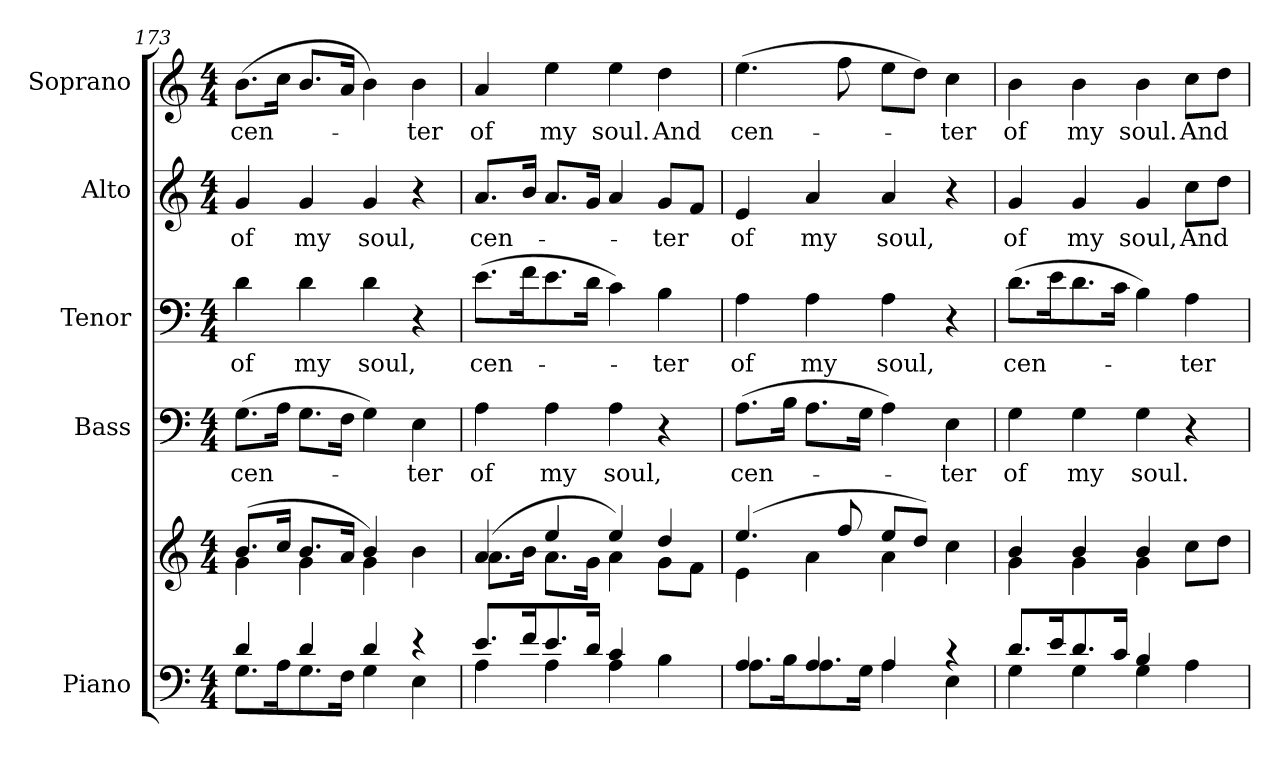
**kern	**kern	**kern	**text	**kern	**text	**kern	**text	**kern	**text
*part5	*part5	*part4	*part4	*part3	*part3	*part2	*part2	*part1	*part1
*staff6	*staff5	*staff4	*staff4	*staff3	*staff3	*staff2	*staff2	*staff1	*staff1
*I"Piano	*	*I"Bass	*	*I"Tenor	*	*I"Alto	*	*I"Soprano	*
*I'Pno.	*	*I'B.	*	*I'T.	*	*I'A.	*	*I'S.	*
!!LO:PB:g=z
*clefF4	*clefG2	*clefF4	*	*clefF4	*	*clefG2	*	*clefG2	*
*k[]	*k[]	*k[]	*	*k[]	*	*k[]	*	*k[]	*
*C:	*C:	*C:	*	*C:	*	*C:	*	*C:	*
*M4/4	*M4/4	*M4/4	*	*M4/4	*	*M4/4	*	*M4/4	*
=173	=173	=173	=173	=173	=173	=173	=173	=173	=173
*^	*^	*	*	*	*	*	*	*	*
!	!	!	!	!	!LO:LY:b:color=#000000	!	!	!	!	!	!
!	!	!	!	!	!	!	!LO:LY:b:color=#000000	!	!	!	!
!	!	!	!	!	!	!	!	!	!LO:LY:b:color=#000000	!	!
!	!	!	!	!	!	!	!	!	!	!	!LO:LY:b:color=#000000
4di/	8.Gi\L	(8.bi/L	4gi\	(8.Gi\L	cen-	4di\	of	4gi/	of	(8.bi\L	cen-
.	16Ai\K	16cci/Jk	.	16Ai\Jk	.	.	.	.	.	16cci\Jk	.
!	!	!	!	!	!	!	!LO:LY:b:color=#000000	!	!	!	!
!	!	!	!	!	!	!	!	!	!LO:LY:b:color=#000000	!	!
4di/	8.Gi\	8.bi/L	4gi\	8.Gi\L	.	4di\	my	4gi/	my	8.bi/L	.
.	16Fi\Jk	16ai/Jk	.	16Fi\Jk	.	.	.	.	.	16ai/Jk	.
!	!	!	!	!	!	!	!LO:LY:b:color=#000000	!	!	!	!
!	!	!	!	!	!	!	!	!	!LO:LY:b:color=#000000	!	!
4di/	4Gi\	4bi/)	4gi\	4Gi\)	.	4di\	soul,	4gi/	soul,	4bi\)	.
!	!	!	!	!	!LO:LY:b:color=#000000	!	!	!	!	!	!
!	!	!	!	!	!	!	!	!	!	!	!LO:LY:b:color=#000000
4r	4Ei\	4bi\	4ryy	4Ei\	-ter	4r	.	4r	.	4bi\	-ter
=174	=174	=174	=174	=174	=174	=174	=174	=174	=174	=174	=174
!	!	!	!	!	!LO:LY:b:color=#000000	!	!	!	!	!	!
!	!	!	!	!	!	!	!LO:LY:b:color=#000000	!	!	!	!
!	!	!	!	!	!	!	!	!	!LO:LY:b:color=#000000	!	!
!	!	!	!	!	!	!	!	!	!	!	!LO:LY:b:color=#000000
8.ei/L	4Ai\	(4ai/	8.ai\L	4Ai\	of	(8.ei\L	cen-	8.ai/L	cen-	4ai/	of
16fi/K	.	.	16bi\Jk	.	.	16fi\K	.	16bi/Jk	.	.	.
!	!	!	!	!	!LO:LY:b:color=#000000	!	!	!	!	!	!
!	!	!	!	!	!	!	!	!	!	!	!LO:LY:b:color=#000000
8.ei/	4Ai\	4eei/	8.ai\L	4Ai\	my	8.ei\	.	8.ai/L	.	4eei\	my
16di/Jk	.	.	16gi\Jk	.	.	16di\Jk	.	16gi/Jk	.	.	.
!	!	!	!	!	!LO:LY:b:color=#000000	!	!	!	!	!	!
!	!	!	!	!	!	!	!	!	!	!	!LO:LY:b:color=#000000
4ci/	4Ai\	4eei/)	4ai\	4Ai\	soul,	4ci\)	.	4ai/	.	4eei\	soul.
!	!	!	!	!	!	!	!LO:LY:b:color=#000000	!	!	!	!
!	!	!	!	!	!	!	!	!	!LO:LY:b:color=#000000	!	!
!	!	!	!	!	!	!	!	!	!	!	!LO:LY:b:color=#000000
4Bi\	4ryy	4ddi/	8gi\L	4r	.	4Bi\	-ter	8gi/L	-ter	4ddi\	And
.	.	.	8fi\J	.	.	.	.	8fi/J	.	.	.
=175	=175	=175	=175	=175	=175	=175	=175	=175	=175	=175	=175
!	!	!	!	!	!LO:LY:b:color=#000000	!	!	!	!	!	!
!	!	!	!	!	!	!	!LO:LY:b:color=#000000	!	!	!	!
!	!	!	!	!	!	!	!	!	!LO:LY:b:color=#000000	!	!
!	!	!	!	!	!	!	!	!	!	!	!LO:LY:b:color=#000000
4Ai/	8.Ai\L	(4.eei/	4ei\	(8.Ai\L	cen-	4Ai\	of	4ei/	of	(4.eei\	cen-
.	16Bi\K	.	.	16Bi\Jk	.	.	.	.	.	.	.
!	!	!	!	!	!	!	!LO:LY:b:color=#000000	!	!	!	!
!	!	!	!	!	!	!	!	!	!LO:LY:b:color=#000000	!	!
4Ai/	8.Ai\	.	4ai\	8.Ai\L	.	4Ai\	my	4ai/	my	.	.
.	.	8ffi/	.	.	.	.	.	.	.	8ffi\	.
.	16Gi\Jk	.	.	16Gi\Jk	.	.	.	.	.	.	.
!	!	!	!	!	!	!	!LO:LY:b:color=#000000	!	!	!	!
!	!	!	!	!	!	!	!	!	!LO:LY:b:color=#000000	!	!
4Ai/	4Ai\	8eei/L	4ai\	4Ai\)	.	4Ai\	soul,	4ai/	soul,	8eei\L	.
.	.	8ddi/J)	.	.	.	.	.	.	.	8ddi\J)	.
!	!	!	!	!	!LO:LY:b:color=#000000	!	!	!	!	!	!
!	!	!	!	!	!	!	!	!	!	!	!LO:LY:b:color=#000000
4r	4Ei\	4cci\	4ryy	4Ei\	-ter	4r	.	4r	.	4cci\	-ter
=176	=176	=176	=176	=176	=176	=176	=176	=176	=176	=176	=176
!	!	!	!	!	!LO:LY:b:color=#000000	!	!	!	!	!	!
!	!	!	!	!	!	!	!LO:LY:b:color=#000000	!	!	!	!
!	!	!	!	!	!	!	!	!	!LO:LY:b:color=#000000	!	!
!	!	!	!	!	!	!	!	!	!	!	!LO:LY:b:color=#000000
8.di/L	4Gi\	4bi/	4gi\	4Gi\	of	(8.di\L	cen-	4gi/	of	4bi\	of
16ei/K	.	.	.	.	.	16ei\K	.	.	.	.	.
!	!	!	!	!	!LO:LY:b:color=#000000	!	!	!	!	!	!
!	!	!	!	!	!	!	!	!	!LO:LY:b:color=#000000	!	!
!	!	!	!	!	!	!	!	!	!	!	!LO:LY:b:color=#000000
8.di/	4Gi\	4bi/	4gi\	4Gi\	my	8.di\	.	4gi/	my	4bi\	my
16ci/Jk	.	.	.	.	.	16ci\Jk	.	.	.	.	.
!	!	!	!	!	!LO:LY:b:color=#000000	!	!	!	!	!	!
!	!	!	!	!	!	!	!	!	!LO:LY:b:color=#000000	!	!
!	!	!	!	!	!	!	!	!	!	!	!LO:LY:b:color=#000000
4Bi/	4Gi\	4bi/	4gi\	4Gi\	soul.	4Bi\)	.	4gi/	soul,	4bi\	soul.
!	!	!	!	!	!	!	!LO:LY:b:color=#000000	!	!	!	!
!	!	!	!	!	!	!	!	!	!LO:LY:b:color=#000000	!	!
!	!	!	!	!	!	!	!	!	!	!	!LO:LY:b:color=#000000
4Ai\	4ryy	8cci\L	4ryy	4r	.	4Ai\	-ter	8cci\L	And	8cci\L	And
.	.	8ddi\J	.	.	.	.	.	8ddi\J	.	8ddi\J	.
*v	*v	*	*	*	*	*	*	*	*	*	*
*	*v	*v	*	*	*	*	*	*	*	*
=	=	=	=	=	=	=	=	=	=
*-	*-	*-	*-	*-	*-	*-	*-	*-	*-
